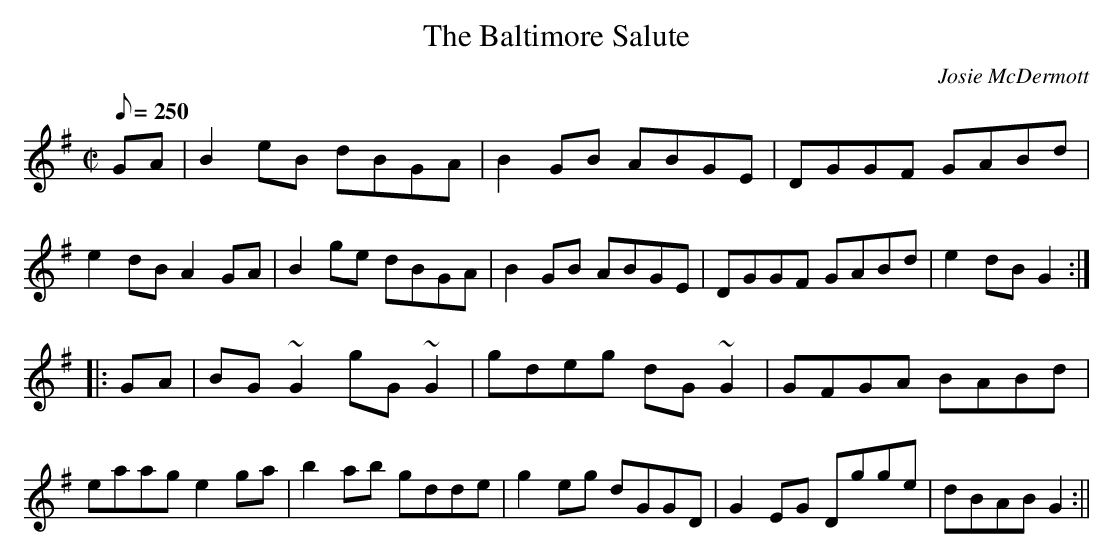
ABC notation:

X:1
T:The Baltimore Salute
M:C|
L:1/8
Q:250
C:Josie McDermott
K:G
GA|B2eB dBGA|B2GB ABGE|DGGF GABd|e2dB A2GA|\
B2ge dBGA|B2GB ABGE |DGGF GABd|e2dB G2:||:
GA|BG~G2 gG~G2|gdeg dG~G2|GFGA BABd|eaag e2ga|\
b2ab gdde|g2eg dGGD|G2EG Dgge|dBAB G2:||
